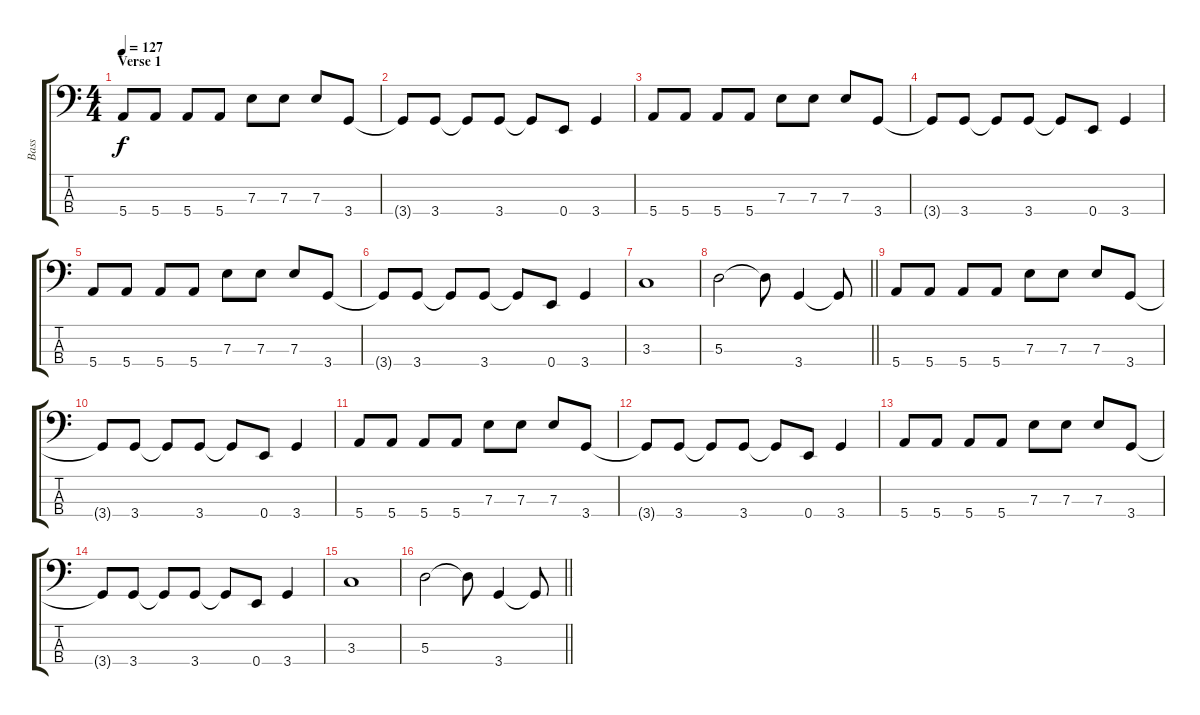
\track ("Bass" "Bass") {instrument electricbassfinger}
\staff {score tabs}
\tuning (G2 D2 A1 E1) {hide}
\ts (4 4)
\section ("" "Verse 1")
\tempo 127
\clef f4
\ks c
5.4.8{dy f} 5.4.8 5.4.8 5.4.8 7.3.8 7.3.8 7.3.8 3.4.8 |
3.4{t}.8 3.4.8 3.4{t}.8 3.4.8 3.4{t}.8 0.4.8 3.4.4 |
5.4.8 5.4.8 5.4.8 5.4.8 7.3.8 7.3.8 7.3.8 3.4.8 |
3.4{t}.8 3.4.8 3.4{t}.8 3.4.8 3.4{t}.8 0.4.8 3.4.4 |
5.4.8 5.4.8 5.4.8 5.4.8 7.3.8 7.3.8 7.3.8 3.4.8 |
3.4{t}.8 3.4.8 3.4{t}.8 3.4.8 3.4{t}.8 0.4.8 3.4.4 |
3.3.1 |
\barLineRight lightlight
5.3.2 5.3{t}.8 3.4.4 3.4{t}.8 |
5.4.8 5.4.8 5.4.8 5.4.8 7.3.8 7.3.8 7.3.8 3.4.8 |
3.4{t}.8 3.4.8 3.4{t}.8 3.4.8 3.4{t}.8 0.4.8 3.4.4 |
5.4.8 5.4.8 5.4.8 5.4.8 7.3.8 7.3.8 7.3.8 3.4.8 |
3.4{t}.8 3.4.8 3.4{t}.8 3.4.8 3.4{t}.8 0.4.8 3.4.4 |
5.4.8 5.4.8 5.4.8 5.4.8 7.3.8 7.3.8 7.3.8 3.4.8 |
3.4{t}.8 3.4.8 3.4{t}.8 3.4.8 3.4{t}.8 0.4.8 3.4.4 |
3.3.1 |
\barLineRight lightlight
5.3.2 5.3{t}.8 3.4.4 3.4{t}.8
